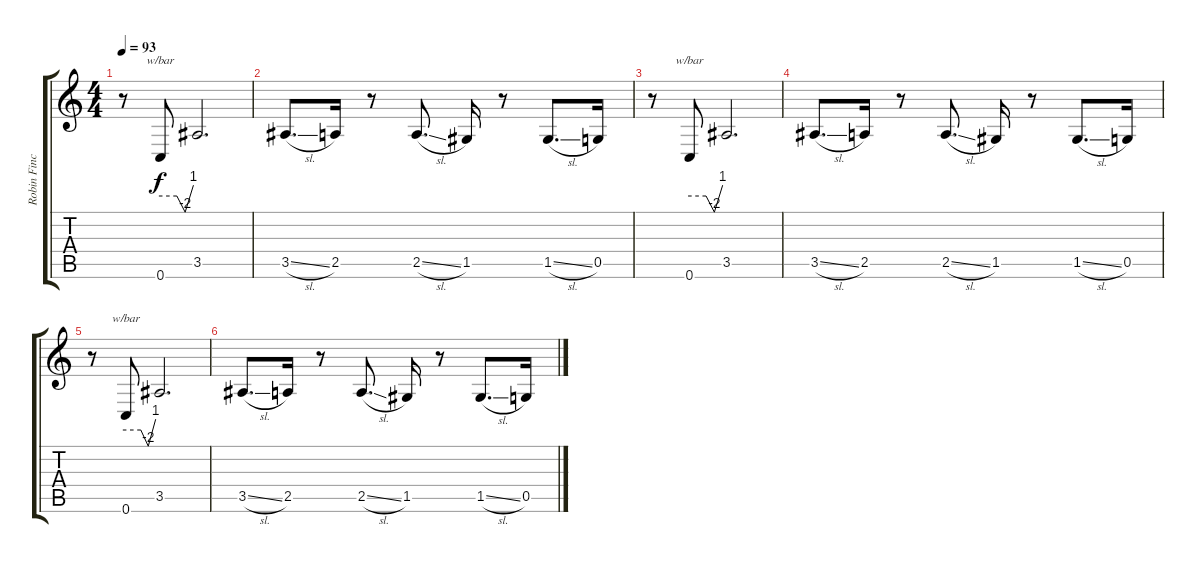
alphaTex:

\track ("Robin Finck" "Robin Finc") {instrument acousticguitarnylon}
\staff {score tabs}
\tuning (D4 A3 F3 C3 G2 C2) {hide}
\ts (4 4)
\tempo 93
\clef g2
\ks c
r.8{dy f} 0.6.8{tbe (custom default 0 0 30 0 45 -8 60 4)} 3.5.2{d} |
3.5{sl}.8{d} 2.5.16 r.8 2.5{sl}.8{d} 1.5.16 r.8 1.5{sl}.8{d} 0.5.16 |
r.8 0.6.8{tbe (custom default 0 0 30 0 45 -8 60 4)} 3.5.2{d} |
3.5{sl}.8{d} 2.5.16 r.8 2.5{sl}.8{d} 1.5.16 r.8 1.5{sl}.8{d} 0.5.16 |
r.8 0.6.8{tbe (custom default 0 0 30 0 45 -8 60 4)} 3.5.2{d} |
3.5{sl}.8{d} 2.5.16 r.8 2.5{sl}.8{d} 1.5.16 r.8 1.5{sl}.8{d} 0.5.16
